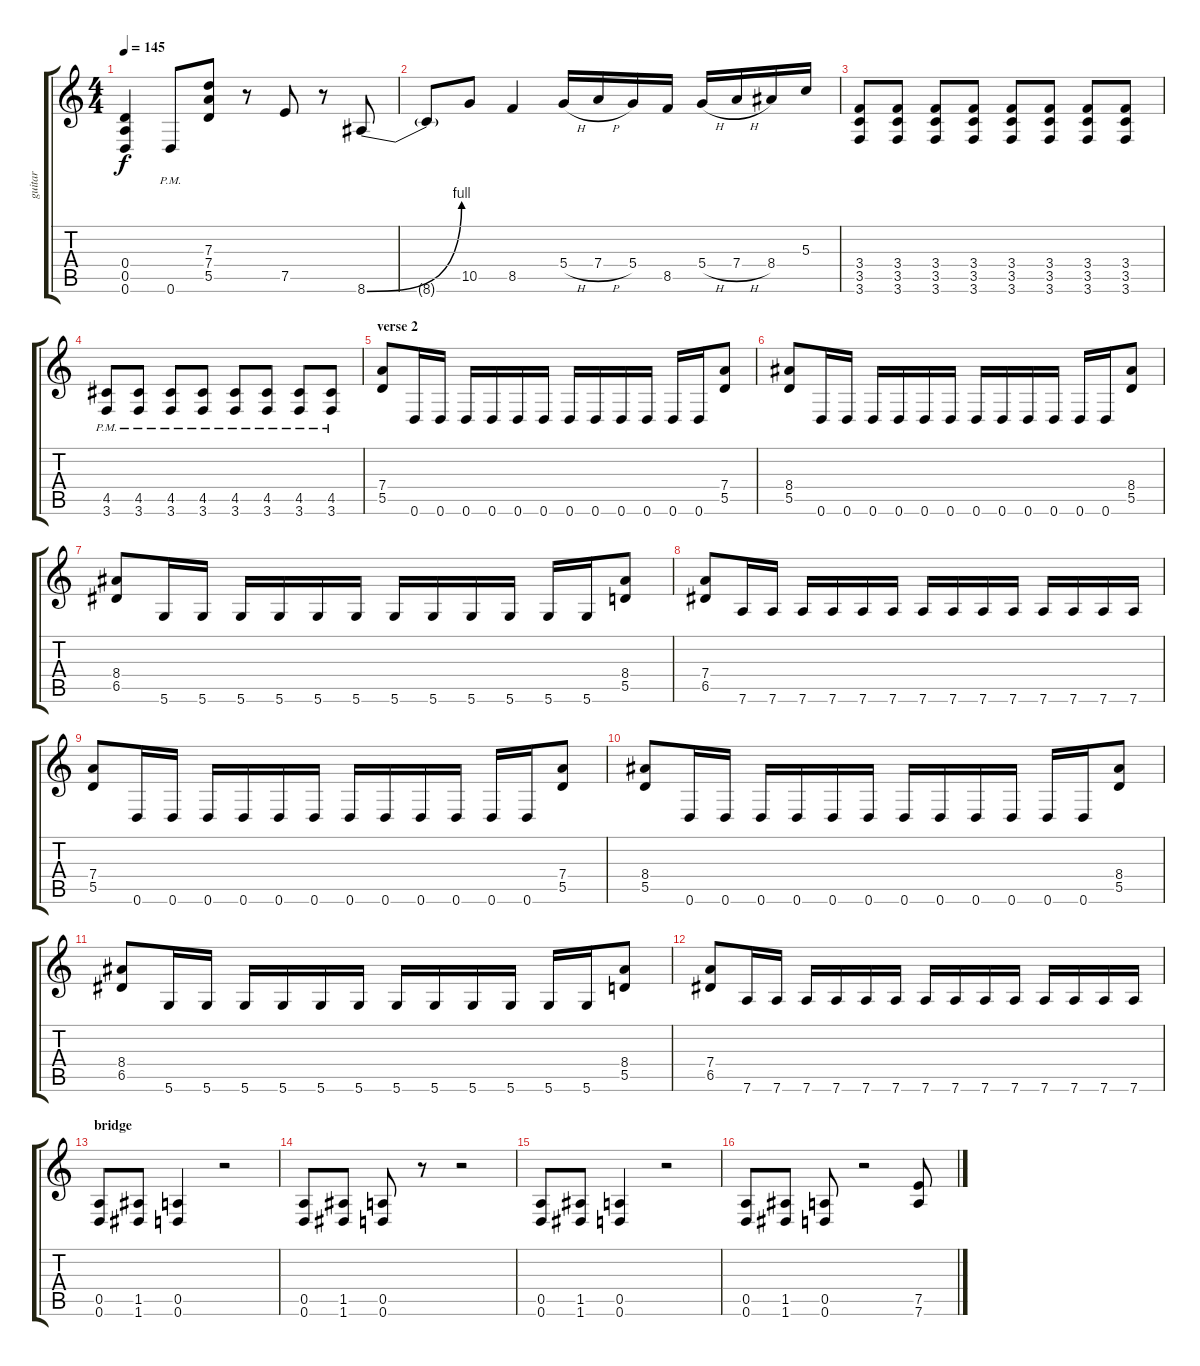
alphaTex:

\track ("guitar" "guitar") {instrument distortionguitar}
\staff {score tabs}
\tuning (E4 B3 G3 D3 A2 D2) {hide}
\ts (4 4)
\tempo 145
\clef g2
\ks c
(0.4 0.5 0.6).4{dy f} 0.6{pm}.8 (7.3 7.4 5.5).8 r.8 7.5.8 r.8 8.6{be (bend 0 0 60 4)}.8 |
8.6{t}.8 10.5.8 8.5.4 5.4{h}.16 7.4{h}.16 5.4.16 8.5.16 5.4{h}.16 7.4{h}.16 8.4.16 5.3.16 |
(3.4 3.5 3.6).8 (3.4 3.5 3.6).8 (3.4 3.5 3.6).8 (3.4 3.5 3.6).8 (3.4 3.5 3.6).8 (3.4 3.5 3.6).8 (3.4 3.5 3.6).8 (3.4 3.5 3.6).8 |
(4.5{pm} 3.6{pm}).8 (4.5{pm} 3.6{pm}).8 (4.5{pm} 3.6{pm}).8 (4.5{pm} 3.6{pm}).8 (4.5{pm} 3.6{pm}).8 (4.5{pm} 3.6{pm}).8 (4.5{pm} 3.6{pm}).8 (4.5{pm} 3.6{pm}).8 |
\section ("" "verse 2")
(7.4 5.5).8 0.6.16 0.6.16 0.6.16 0.6.16 0.6.16 0.6.16 0.6.16 0.6.16 0.6.16 0.6.16 0.6.16 0.6.16 (7.4 5.5).8 |
(8.4 5.5).8 0.6.16 0.6.16 0.6.16 0.6.16 0.6.16 0.6.16 0.6.16 0.6.16 0.6.16 0.6.16 0.6.16 0.6.16 (8.4 5.5).8 |
(8.4 6.5).8 5.6.16 5.6.16 5.6.16 5.6.16 5.6.16 5.6.16 5.6.16 5.6.16 5.6.16 5.6.16 5.6.16 5.6.16 (8.4 5.5).8 |
(7.4 6.5).8 7.6.16 7.6.16 7.6.16 7.6.16 7.6.16 7.6.16 7.6.16 7.6.16 7.6.16 7.6.16 7.6.16 7.6.16 7.6.16 7.6.16 |
(7.4 5.5).8 0.6.16 0.6.16 0.6.16 0.6.16 0.6.16 0.6.16 0.6.16 0.6.16 0.6.16 0.6.16 0.6.16 0.6.16 (7.4 5.5).8 |
(8.4 5.5).8 0.6.16 0.6.16 0.6.16 0.6.16 0.6.16 0.6.16 0.6.16 0.6.16 0.6.16 0.6.16 0.6.16 0.6.16 (8.4 5.5).8 |
(8.4 6.5).8 5.6.16 5.6.16 5.6.16 5.6.16 5.6.16 5.6.16 5.6.16 5.6.16 5.6.16 5.6.16 5.6.16 5.6.16 (8.4 5.5).8 |
(7.4 6.5).8 7.6.16 7.6.16 7.6.16 7.6.16 7.6.16 7.6.16 7.6.16 7.6.16 7.6.16 7.6.16 7.6.16 7.6.16 7.6.16 7.6.16 |
\section ("" "bridge")
(0.5 0.6).8 (1.5 1.6).8 (0.5 0.6).4 r.2 |
(0.5 0.6).8 (1.5 1.6).8 (0.5 0.6).8 r.8 r.2 |
(0.5 0.6).8 (1.5 1.6).8 (0.5 0.6).4 r.2 |
(0.5 0.6).8 (1.5 1.6).8 (0.5 0.6).8 r.2 (7.5 7.6).8
